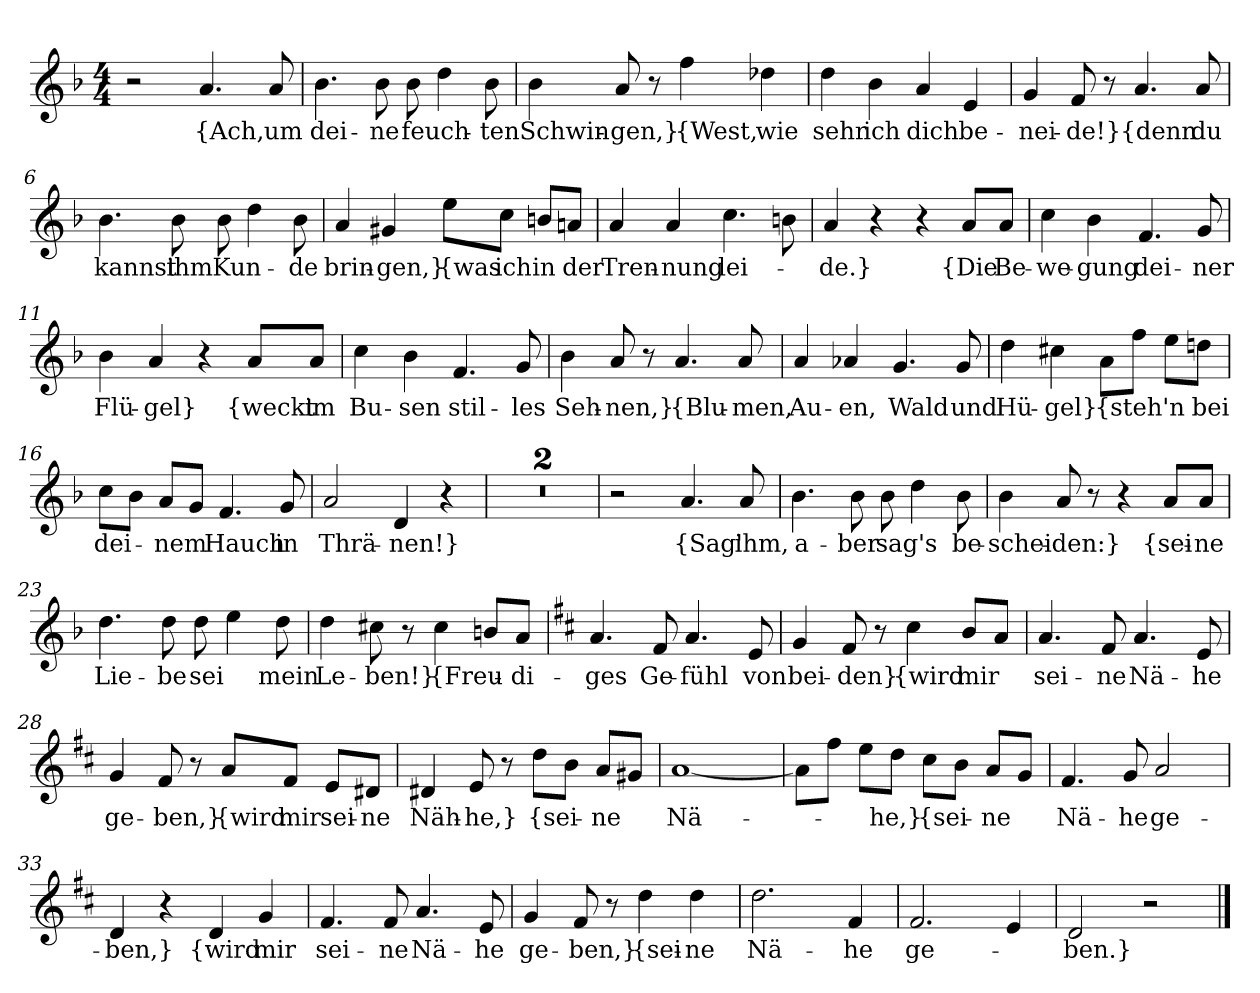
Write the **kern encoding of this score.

**kern	**text
*part1	*part1
*staff1	*staff1
*clefG2	*
*k[b-]	*
*M4/4	*
=1	=1
2r	.
4.a	{Ach,
8a	um
=2	=2
4.b-	dei-
8b-	-ne
8b-	feuch-
4dd	.
8b-	-ten
=3	=3
4b-	Schwin-
8a	-gen,}
8r	.
4ff	{West,
4dd-X	wie
=4	=4
4dd	sehr
4b-	ich
4a	dich
4e	be-
=5	=5
4g	-nei-
8f	-de!}
8r	.
4.a	{denn
8a	du
=6	=6
4.b-	kannst
8b-	ihm
8b-	Kun-
4dd	.
8b-	-de
=7	=7
4a	brin-
4g#X	-gen,}
8ee\L	{was
8cc\J	ich
8bn/L	in
8an/J	der
=8	=8
4a	Tren-
4a	-nung
4.cc	lei-
8bn	.
=9	=9
4a	-de.}
4r	.
4r	.
8a/L	{Die
8a/J	Be-
=10	=10
4cc	-we-
4b-	-gung
4.f	dei-
8g	-ner
=11	=11
4b-	Flü-
4a	-gel}
4r	.
8a/L	{weckt
8a/J	im
=12	=12
4cc	Bu-
4b-	-sen
4.f	stil-
8g	-les
=13	=13
4b-	Seh-
8a	-nen,}
8r	.
4.a	{Blu-
8a	-men,
=14	=14
4a	Au-
4a-X	-en,
4.g	Wald
8g	und
=15	=15
4dd	Hü-
4cc#X	-gel}
8a\L	{steh'n
8ff\J	.
8ee\L	.
8ddn\J	bei
=16	=16
8cc\L	dei-
8b-\J	.
8a/L	-nem
8g/J	.
4.f	Hauch
8g	in
=17	=17
2a	Thrä-
4d	-nen!}
4r	.
=18	=18
1r	.
=19	=19
1r	.
=20	=20
2r	.
4.a	{Sag'
8a	ihm,
=21	=21
4.b-	a-
8b-	-ber
8b-	sag's
4dd	.
8b-	be-
=22	=22
4b-	-schei-
8a	-den:}
8r	.
4r	.
8a/L	{sei-
8a/J	-ne
=23	=23
4.dd	Lie-
8dd	-be
8dd	sei
4ee	.
8dd	mein
=24	=24
4dd	Le-
8cc#X	-ben!}
8r	.
4cc#	{Freu-
8bn/L	.
8a/J	-di-
=25	=25
*k[f#c#]	*
4.a	-ges
8f#	Ge-
4.a	-fühl
8e	von
=26	=26
4g	bei-
8f#	-den}
8r	.
4cc#	{wird
8b/L	mir
8a/J	.
=27	=27
4.a	sei-
8f#	-ne
4.a	Nä-
8e	-he
=28	=28
4g	ge-
8f#	-ben,}
8r	.
8a/L	{wird
8f#/J	mir
8e/L	sei-
8d#X/J	-ne
=29	=29
4d#X	Näh-
8e	-he,}
8r	.
8dd\L	{sei-
8b\J	.
8a/L	-ne
8g#X/J	.
=30	=30
[1a	Nä-
=31	=31
8a\L]	.
8ff#\J	.
8ee\L	.
8dd\J	-he,}
8cc#\L	{sei-
8b\J	.
8a/L	-ne
8g/J	.
=32	=32
4.f#	Nä-
8g	-he
2a	ge-
=33	=33
4d	-ben,}
4r	.
4d	{wird
4g	mir
=34	=34
4.f#	sei-
8f#	-ne
4.a	Nä-
8e	-he
=35	=35
4g	ge-
8f#	-ben,}
8r	.
4dd	{sei-
4dd	-ne
=36	=36
2.dd	Nä-
4f#	-he
=37	=37
2.f#	ge-
4e	.
=38	=38
2d	-ben.}
2r	.
==	==
*-	*-
